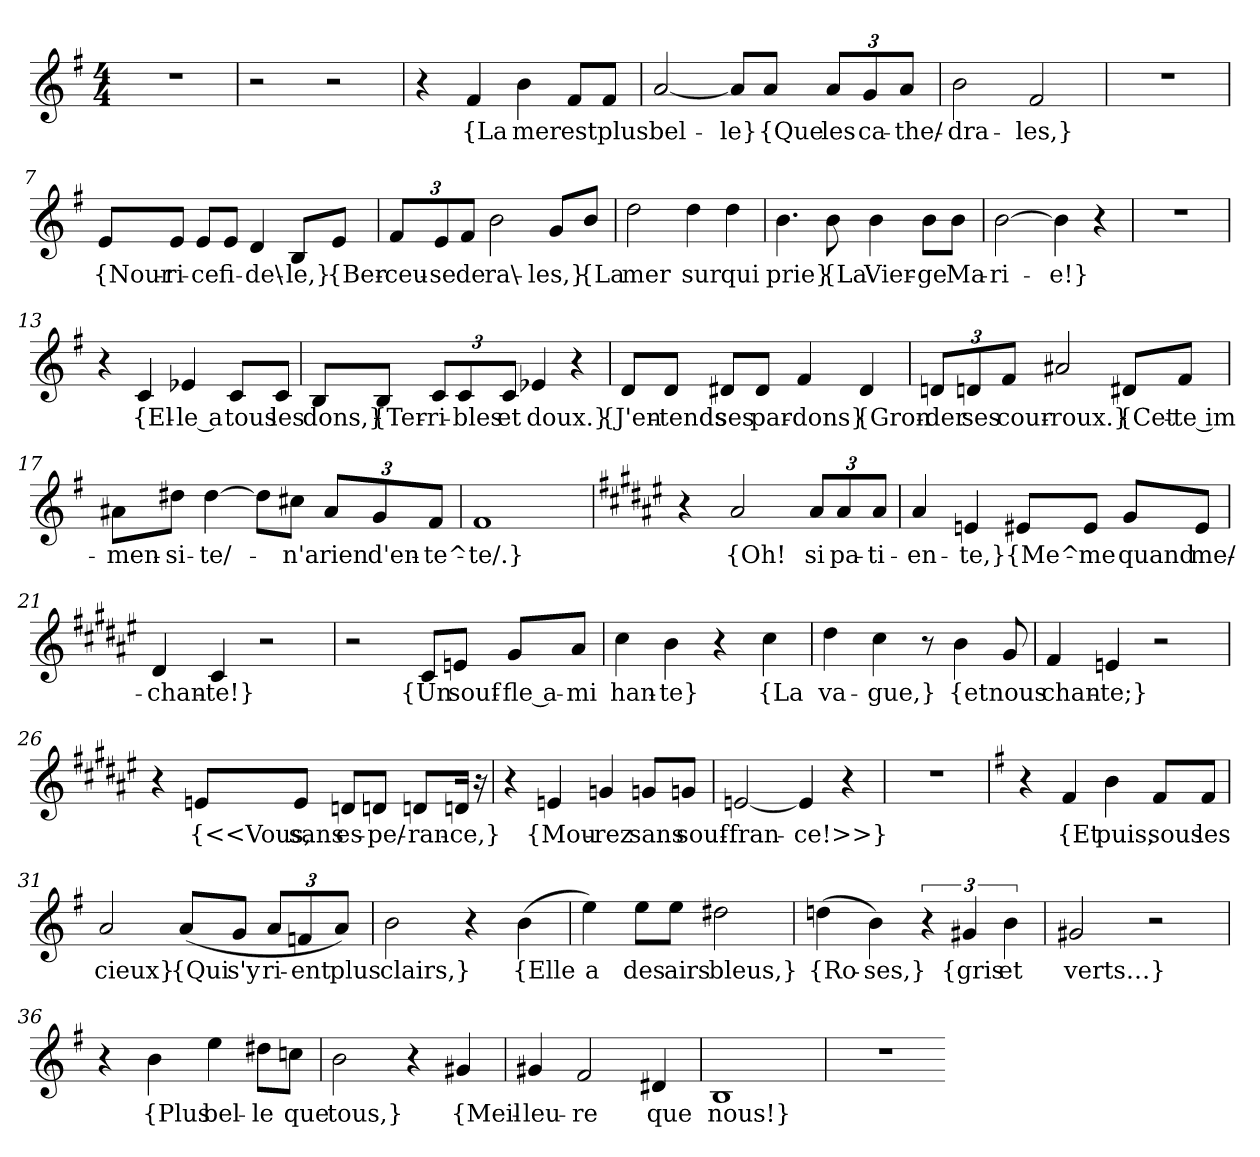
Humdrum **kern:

**kern	**text
*part1	*part1
*staff1	*staff1
*clefG2	*
*k[f#]	*
*M4/4	*
=1	=1
1r	.
=2	=2
2r	.
2r	.
=3	=3
4r	.
4f#	{La
4b	mer
8f#/L	est
8f#/J	plus
=4	=4
[2a	bel-
8a/L]	-le}
8a/J	{Que
12a/L	les
12g/	ca-
12a/J	-the/-
=5	=5
2b	-dra-
2f#	-les,}
=6	=6
1r	.
=7	=7
8e/L	{Nour-
8e/J	-ri-
8e/L	-ce
8e/J	fi-
4d	-de\-
8B/L	-le,}
8e/J	{Ber-
=8	=8
12f#/L	-ceu-
12e/	-se
12f#/J	de
2b	ra\-
8g/L	-les,}
8b/J	{La
=9	=9
2dd	mer
4dd	sur
4dd	qui
=10	=10
4.b	prie}
8b	{La
4b	Vier-
8b\L	-ge
8b\J	Ma-
=11	=11
[2b	-ri-
4b]	-e!}
4r	.
=12	=12
1r	.
=13	=13
4r	.
4c	{El-
4e-X	-le a
8c/L	tous
8c/J	les
=14	=14
8B/L	dons,}
8B/J	{Ter-
12c/L	-ri-
12c/	-bles
12c/J	et
4e-X	doux.}
4r	.
=15	=15
8d/L	{J'en-
8d/J	-tends
8d#X/L	ses
8d#/J	par-
4f#	-dons}
4d#	{Gron-
=16	=16
12dn/L	-der
12dn/	ses
12f#/J	cour-
2a#X	-roux.}
8d#X/L	{Cet-
8f#/J	-te im-
=17	=17
8a#X\L	-men-
8dd#X\J	-si-
[4dd#	-te/-
8dd#\L]	.
8cc#X\J	n'a
12a#/L	rien
12g/	d'en-
12f#/J	-te^-
=18	=18
1f#	-te/.}
=19	=19
*k[f#c#g#d#a#e#]	*
4r	.
2a#	{Oh!
12a#/L	si
12a#/	pa-
12a#/J	-ti-
=20	=20
4a#	-en-
4en	-te,}
8e#X/L	{Me^-
8e#/J	-me
8g#/L	quand
8e#/J	me/-
=21	=21
4d#	-chan-
4c#	-te!}
2r	.
=22	=22
2r	.
8c#/L	{Un
8en/J	souf-
8g#/L	-fle a-
8a#/J	-mi
=23	=23
4cc#	han-
4b	-te}
4r	.
4cc#	{La
=24	=24
4dd#	va-
4cc#	-gue,}
8r	.
4b	{et
8g#	nous
=25	=25
4f#	chan-
4en	-te;}
2r	.
=26	=26
4r	.
8en/L	{<<Vous,
8e/J	sans
8dn/L	es-
8dn/J	-pe/-
8dn/L	-ran-
16dn/Jk	-ce,}
16r	.
=27	=27
4r	.
4en	{Mou-
4gn	-rez
8gn/L	sans
8gn/J	souf-
=28	=28
[2en	-fran-
4e]	-ce!>>}
4r	.
=29	=29
1r	.
=30	=30
*k[f#]	*
4r	.
4f#	{Et
4b	puis,
8f#/L	sous
8f#/J	les
=31	=31
2a	cieux}
(8a/L	{Qui
8g/J	s'y
12a/L	ri-
12fn/	-ent
12a/J)	plus
=32	=32
2b	clairs,}
4r	.
(4b	{Elle
=33	=33
4ee)	a
8ee\L	des
8ee\J	airs
2dd#X	bleus,}
=34	=34
(4ddn	{Ro-
4b)	-ses,}
6r	.
6g#X	{gris
6b	et
=35	=35
2g#X	verts…}
2r	.
=36	=36
4r	.
4b	{Plus
4ee	bel-
8dd#X\L	-le
8ccn\J	que
=37	=37
2b	tous,}
4r	.
4g#X	{Meil-
=38	=38
4g#X	-leu-
2f#	-re
4d#X	que
=39	=39
1B	nous!}
=40	=40
1r	.
=-	=-
*-	*-
